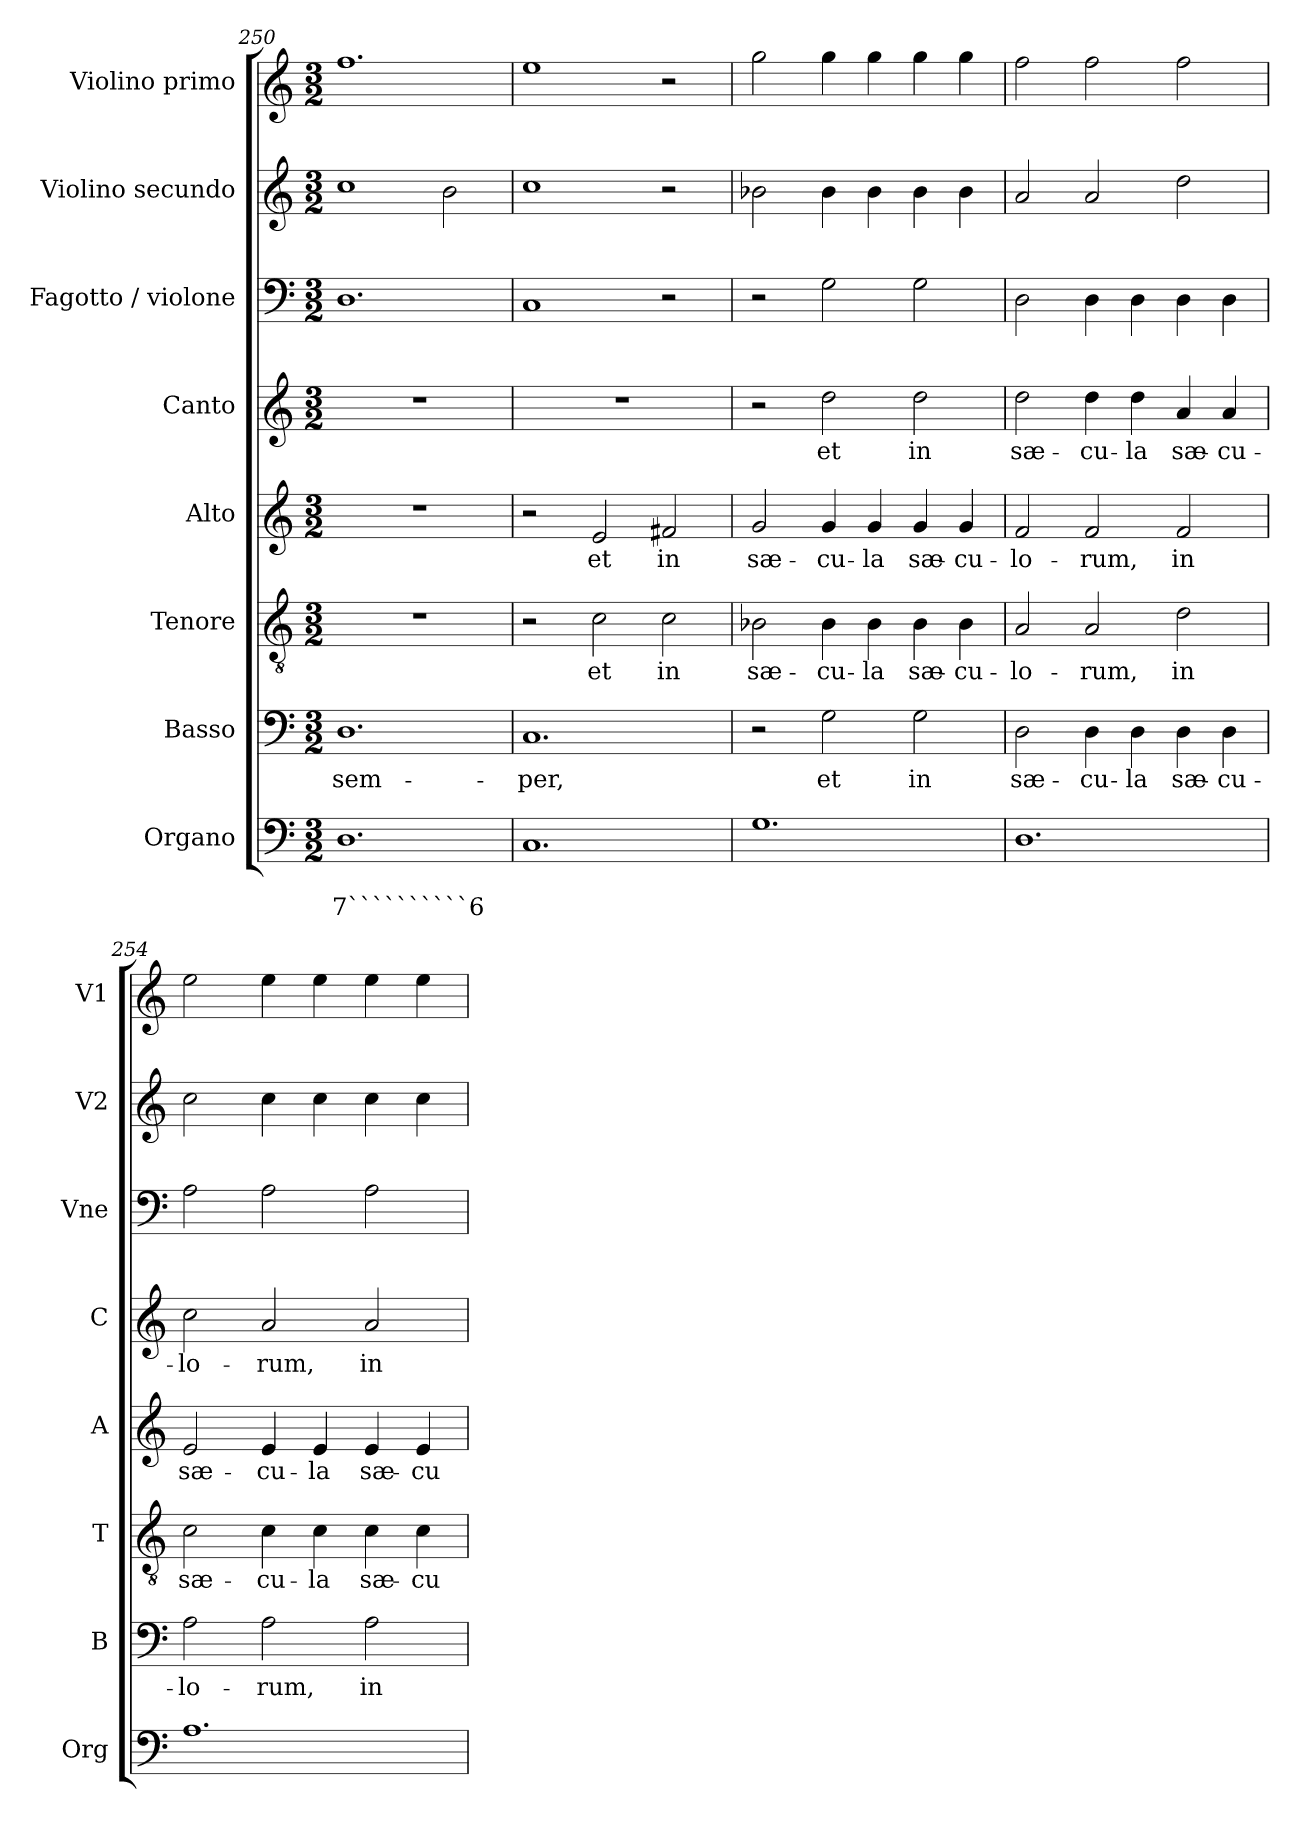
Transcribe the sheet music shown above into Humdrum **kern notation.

**kern	**text	**text	**kern	**text	**kern	**text	**kern	**text	**kern	**text	**kern	**kern	**kern
*part8	*part8	*part8	*part7	*part7	*part6	*part6	*part5	*part5	*part4	*part4	*part3	*part2	*part1
*staff8	*staff8	*staff8	*staff7	*staff7	*staff6	*staff6	*staff5	*staff5	*staff4	*staff4	*staff3	*staff2	*staff1
*I"Organo	*	*	*I"Basso	*	*I"Tenore	*	*I"Alto	*	*I"Canto	*	*I"Fagotto / violone	*I"Violino secundo	*I"Violino primo
*I'Org	*	*	*I'B	*	*I'T	*	*I'A	*	*I'C	*	*I'Vne	*I'V2	*I'V1
*clefF4	*	*	*clefF4	*	*clefGv2	*	*clefG2	*	*clefG2	*	*clefF4	*clefG2	*clefG2
*k[]	*	*	*k[]	*	*k[]	*	*k[]	*	*k[]	*	*k[]	*k[]	*k[]
*C:	*	*	*C:	*	*C:	*	*C:	*	*C:	*	*C:	*C:	*C:
*M3/2	*	*	*M3/2	*	*M3/2	*	*M3/2	*	*M3/2	*	*M3/2	*M3/2	*M3/2
=250	=250	=250	=250	=250	=250	=250	=250	=250	=250	=250	=250	=250	=250
!	!	!LO:LY:b	!	!LO:LY:b	!	!	!	!	!	!	!	!	!
1.D	.	7``````````6	1.D	sem-	1.r	.	1.r	.	1.r	.	1.D	1cc	1.ff
.	.	.	.	.	.	.	.	.	.	.	.	2b\	.
=251	=251	=251	=251	=251	=251	=251	=251	=251	=251	=251	=251	=251	=251
!	!	!	!	!LO:LY:b	!	!	!	!	!	!	!	!	!
1.C	.	.	1.C	-per,	2r	.	2r	.	1.r	.	1C	1cc	1ee
!	!	!	!	!	!	!LO:LY:b	!	!LO:LY:b	!	!	!	!	!
.	.	.	.	.	2c\	et	2e/	et	.	.	.	.	.
!	!	!	!	!	!	!LO:LY:b	!	!LO:LY:b	!	!	!	!	!
.	.	.	.	.	2c\	in	2f#X/	in	.	.	2r	2r	2r
=252	=252	=252	=252	=252	=252	=252	=252	=252	=252	=252	=252	=252	=252
!	!	!	!	!	!	!LO:LY:b	!	!LO:LY:b	!	!	!	!	!
1.G	.	.	2r	.	2B-X\	sæ-	2g/	sæ-	2r	.	2r	2b-X\	2gg\
!	!	!	!	!LO:LY:b	!	!LO:LY:b	!	!LO:LY:b	!	!LO:LY:b	!	!	!
.	.	.	2G\	et	4B-\	-cu-	4g/	-cu-	2dd\	et	2G\	4b-\	4gg\
!	!	!	!	!	!	!LO:LY:b	!	!LO:LY:b	!	!	!	!	!
.	.	.	.	.	4B-\	-la	4g/	-la	.	.	.	4b-\	4gg\
!	!	!	!	!LO:LY:b	!	!LO:LY:b	!	!LO:LY:b	!	!LO:LY:b	!	!	!
.	.	.	2G\	in	4B-\	sæ-	4g/	sæ-	2dd\	in	2G\	4b-\	4gg\
!	!	!	!	!	!	!LO:LY:b	!	!LO:LY:b	!	!	!	!	!
.	.	.	.	.	4B-\	-cu-	4g/	-cu-	.	.	.	4b-\	4gg\
!!LO:LB:g=z
=253	=253	=253	=253	=253	=253	=253	=253	=253	=253	=253	=253	=253	=253
!	!	!	!	!LO:LY:b	!	!LO:LY:b	!	!LO:LY:b	!	!LO:LY:b	!	!	!
1.D	.	.	2D\	sæ-	2A/	-lo-	2f/	-lo-	2dd\	sæ-	2D\	2a/	2ff\
!	!	!	!	!LO:LY:b	!	!LO:LY:b	!	!LO:LY:b	!	!LO:LY:b	!	!	!
.	.	.	4D\	-cu-	2A/	-rum,	2f/	-rum,	4dd\	-cu-	4D\	2a/	2ff\
!	!	!	!	!LO:LY:b	!	!	!	!	!	!LO:LY:b	!	!	!
.	.	.	4D\	-la	.	.	.	.	4dd\	-la	4D\	.	.
!	!	!	!	!LO:LY:b	!	!LO:LY:b	!	!LO:LY:b	!	!LO:LY:b	!	!	!
.	.	.	4D\	sæ-	2d\	in	2f/	in	4a/	sæ-	4D\	2dd\	2ff\
!	!	!	!	!LO:LY:b	!	!	!	!	!	!LO:LY:b	!	!	!
.	.	.	4D\	-cu-	.	.	.	.	4a/	-cu-	4D\	.	.
=254	=254	=254	=254	=254	=254	=254	=254	=254	=254	=254	=254	=254	=254
!	!	!	!	!LO:LY:b	!	!LO:LY:b	!	!LO:LY:b	!	!LO:LY:b	!	!	!
1.A	.	.	2A\	-lo-	2c\	sæ-	2e/	sæ-	2cc\	-lo-	2A\	2cc\	2ee\
!	!	!	!	!LO:LY:b	!	!LO:LY:b	!	!LO:LY:b	!	!LO:LY:b	!	!	!
.	.	.	2A\	-rum,	4c\	-cu-	4e/	-cu-	2a/	-rum,	2A\	4cc\	4ee\
!	!	!	!	!	!	!LO:LY:b	!	!LO:LY:b	!	!	!	!	!
.	.	.	.	.	4c\	-la	4e/	-la	.	.	.	4cc\	4ee\
!	!	!	!	!LO:LY:b	!	!LO:LY:b	!	!LO:LY:b	!	!LO:LY:b	!	!	!
.	.	.	2A\	in	4c\	sæ-	4e/	sæ-	2a/	in	2A\	4cc\	4ee\
!	!	!	!	!	!	!LO:LY:b	!	!LO:LY:b	!	!	!	!	!
.	.	.	.	.	4c\	-cu-	4e/	-cu-	.	.	.	4cc\	4ee\
=	=	=	=	=	=	=	=	=	=	=	=	=	=
*-	*-	*-	*-	*-	*-	*-	*-	*-	*-	*-	*-	*-	*-
